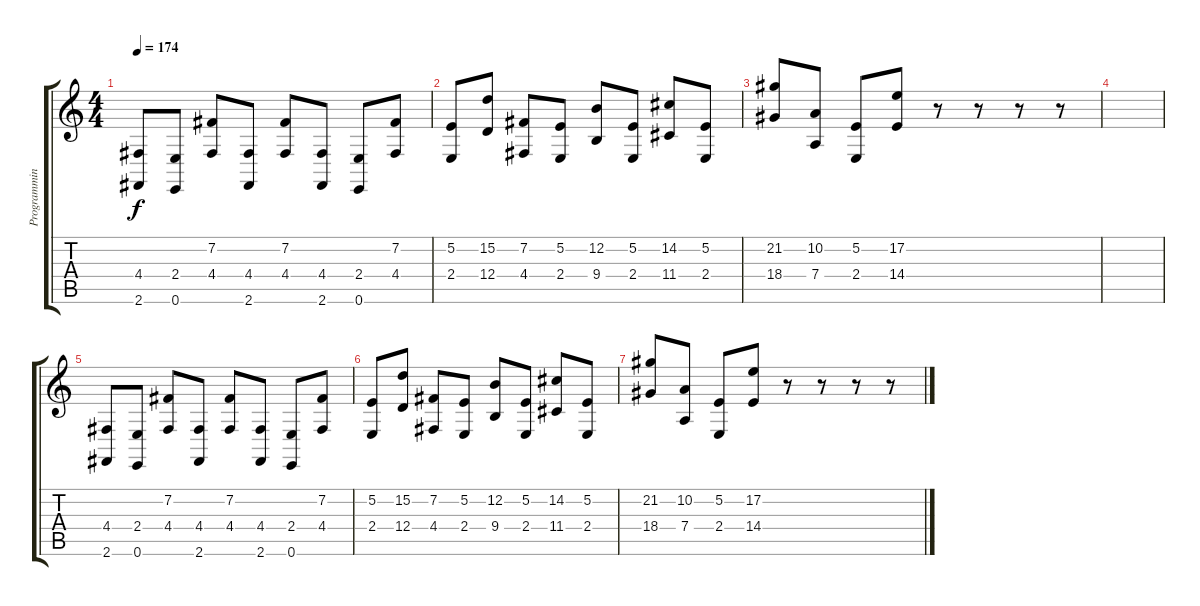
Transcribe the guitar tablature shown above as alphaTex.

\track ("Programming" "Programmin") {instrument lead1square}
\staff {score tabs}
\tuning (E4 B3 G3 D3 A2 E2) {hide}
\ts (4 4)
\tempo 174
\clef g2
\ks c
(4.4 2.6).8{dy f} (2.4 0.6).8 (7.2 4.4).8 (4.4 2.6).8 (7.2 4.4).8 (4.4 2.6).8 (2.4 0.6).8 (7.2 4.4).8 |
(5.2 2.4).8 (15.2 12.4).8 (7.2 4.4).8 (5.2 2.4).8 (12.2 9.4).8 (5.2 2.4).8 (14.2 11.4).8 (5.2 2.4).8 |
(21.2 18.4).8 (10.2 7.4).8 (5.2 2.4).8 (17.2 14.4).8 r.8 r.8 r.8 r.8 |
|
(4.4 2.6).8 (2.4 0.6).8 (7.2 4.4).8 (4.4 2.6).8 (7.2 4.4).8 (4.4 2.6).8 (2.4 0.6).8 (7.2 4.4).8 |
(5.2 2.4).8 (15.2 12.4).8 (7.2 4.4).8 (5.2 2.4).8 (12.2 9.4).8 (5.2 2.4).8 (14.2 11.4).8 (5.2 2.4).8 |
(21.2 18.4).8 (10.2 7.4).8 (5.2 2.4).8 (17.2 14.4).8 r.8 r.8 r.8 r.8
